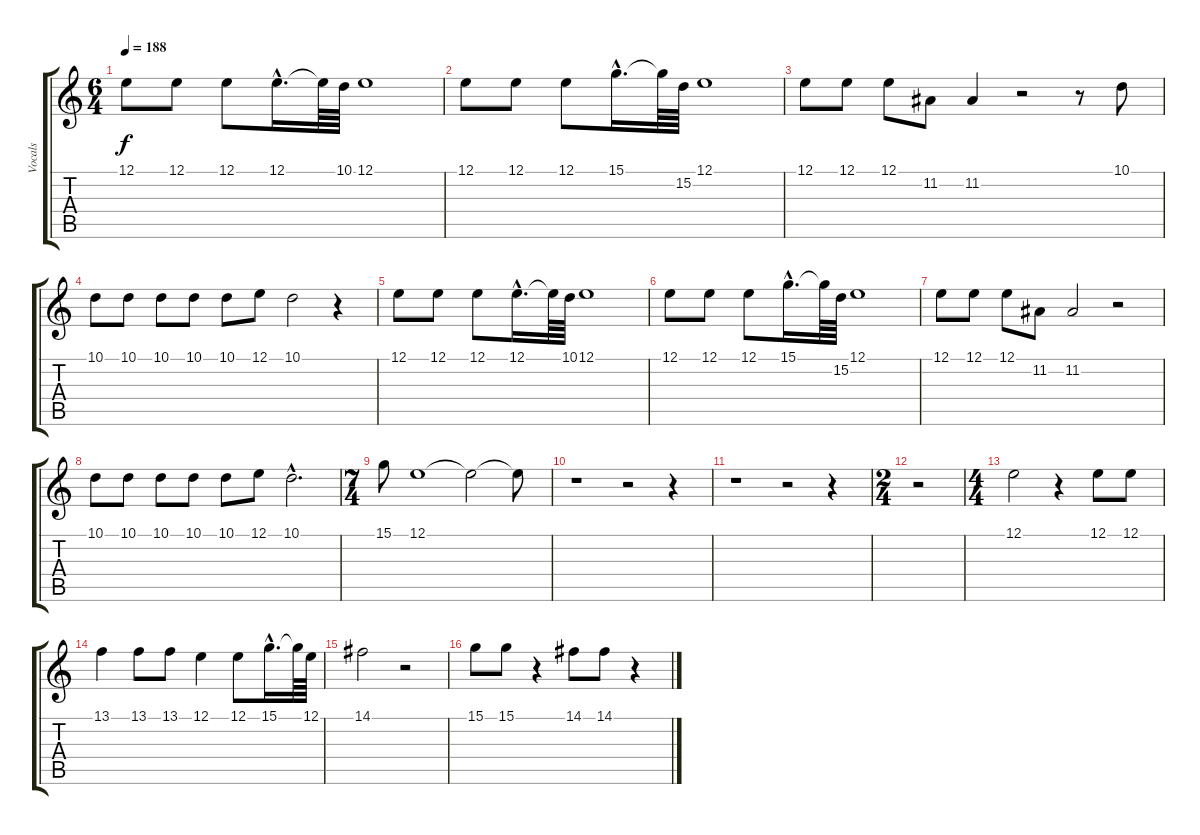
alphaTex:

\track ("Vocals" "Vocals") {instrument lead2sawtooth}
\staff {score tabs}
\tuning (E4 B3 G3 D3 A2 E2) {hide}
\ts (6 4)
\tempo 188
\clef g2
\ks c
12.1.8{dy f} 12.1.8 12.1.8 12.1{hac}.16{d} 12.1{t}.64 10.1.64 12.1.1 |
12.1.8 12.1.8 12.1.8 15.1{hac}.16{d} 15.1{t}.64 15.2.64 12.1.1 |
12.1.8 12.1.8 12.1.8 11.2.8 11.2.4 r.2 r.8 10.1.8 |
10.1.8 10.1.8 10.1.8 10.1.8 10.1.8 12.1.8 10.1.2 r.4 |
12.1.8 12.1.8 12.1.8 12.1{hac}.16{d} 12.1{t}.64 10.1.64 12.1.1 |
12.1.8 12.1.8 12.1.8 15.1{hac}.16{d} 15.1{t}.64 15.2.64 12.1.1 |
12.1.8 12.1.8 12.1.8 11.2.8 11.2.2 r.2 |
10.1.8 10.1.8 10.1.8 10.1.8 10.1.8 12.1.8 10.1{hac}.2{d} |
\ts (7 4)
15.1.8 12.1.1 12.1{t}.2 12.1{t}.8 |
r.1 r.2 r.4 |
r.1 r.2 r.4 |
\ts (2 4)
r.2 |
\ts (4 4)
12.1.2 r.4 12.1.8 12.1.8 |
13.1.4 13.1.8 13.1.8 12.1.4 12.1.8 15.1{hac}.16{d} 15.1{t}.64 12.1.64 |
14.1.2 r.2 |
15.1.8 15.1.8 r.4 14.1.8 14.1.8 r.4
